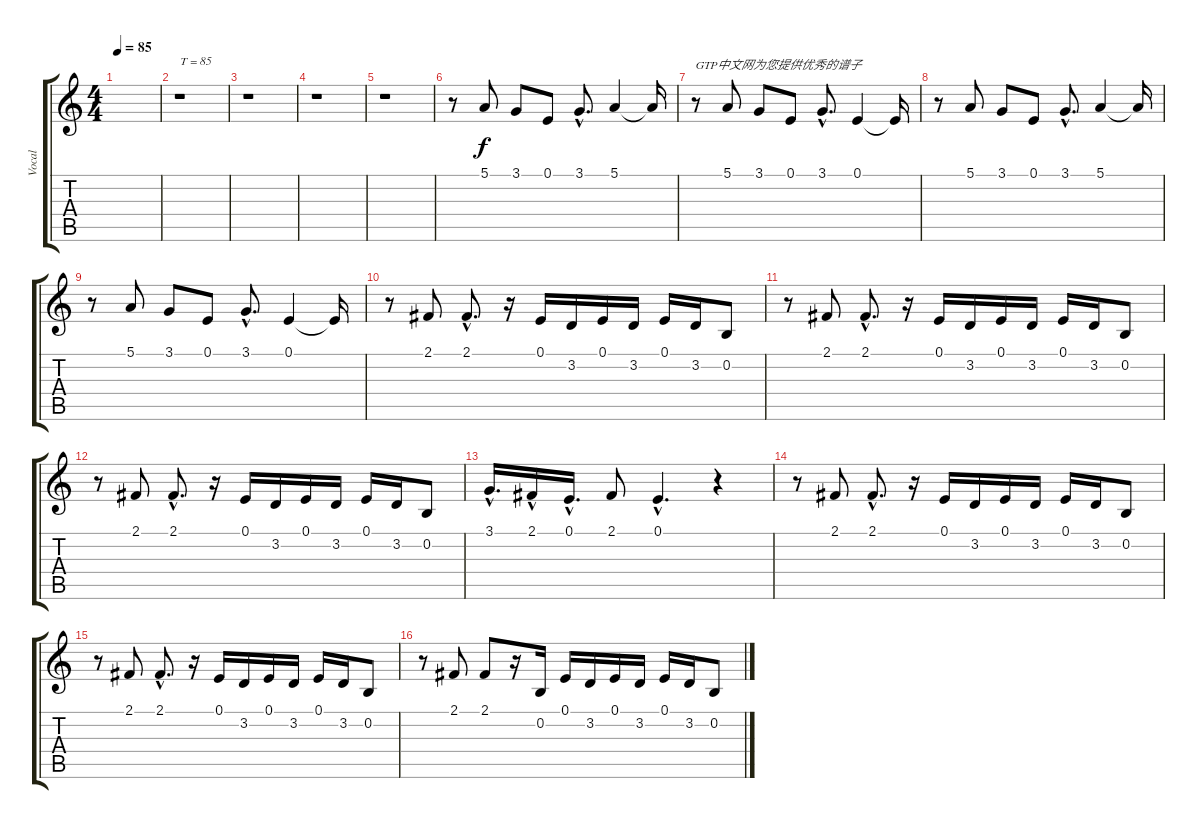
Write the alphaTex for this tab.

\track ("Vocal" "Vocal") {instrument bagpipe}
\staff {score tabs}
\tuning (E4 B3 G3 D3 A2 E2) {hide}
\ts (4 4)
\tempo 85
\clef g2
\ks c
|
r.1{txt "T = 85"} |
r.1 |
r.1 |
r.1 |
r.8 5.1.8 3.1.8 0.1.8 3.1{hac}.8{d} 5.1.4 5.1{t}.16 |
r.8{txt "GTP中文网为您提供优秀的谱子"} 5.1.8 3.1.8 0.1.8 3.1{hac}.8{d} 0.1.4 0.1{t}.16 |
r.8 5.1.8 3.1.8 0.1.8 3.1{hac}.8{d} 5.1.4 5.1{t}.16 |
r.8 5.1.8 3.1.8 0.1.8 3.1{hac}.8{d} 0.1.4 0.1{t}.16 |
r.8 2.1.8 2.1{hac}.8{d} r.16 0.1.16 3.2.16 0.1.16 3.2.16 0.1.16 3.2.16 0.2.8 |
r.8 2.1.8 2.1{hac}.8{d} r.16 0.1.16 3.2.16 0.1.16 3.2.16 0.1.16 3.2.16 0.2.8 |
r.8 2.1.8 2.1{hac}.8{d} r.16 0.1.16 3.2.16 0.1.16 3.2.16 0.1.16 3.2.16 0.2.8 |
3.1{hac}.16{d} 2.1{hac}.16 0.1{hac}.16{d} 2.1.8 0.1{hac}.4{d} r.4 |
r.8 2.1.8 2.1{hac}.8{d} r.16 0.1.16 3.2.16 0.1.16 3.2.16 0.1.16 3.2.16 0.2.8 |
r.8 2.1.8 2.1{hac}.8{d} r.16 0.1.16 3.2.16 0.1.16 3.2.16 0.1.16 3.2.16 0.2.8 |
r.8 2.1.8 2.1.8 r.16 0.2.16 0.1.16 3.2.16 0.1.16 3.2.16 0.1.16 3.2.16 0.2.8
